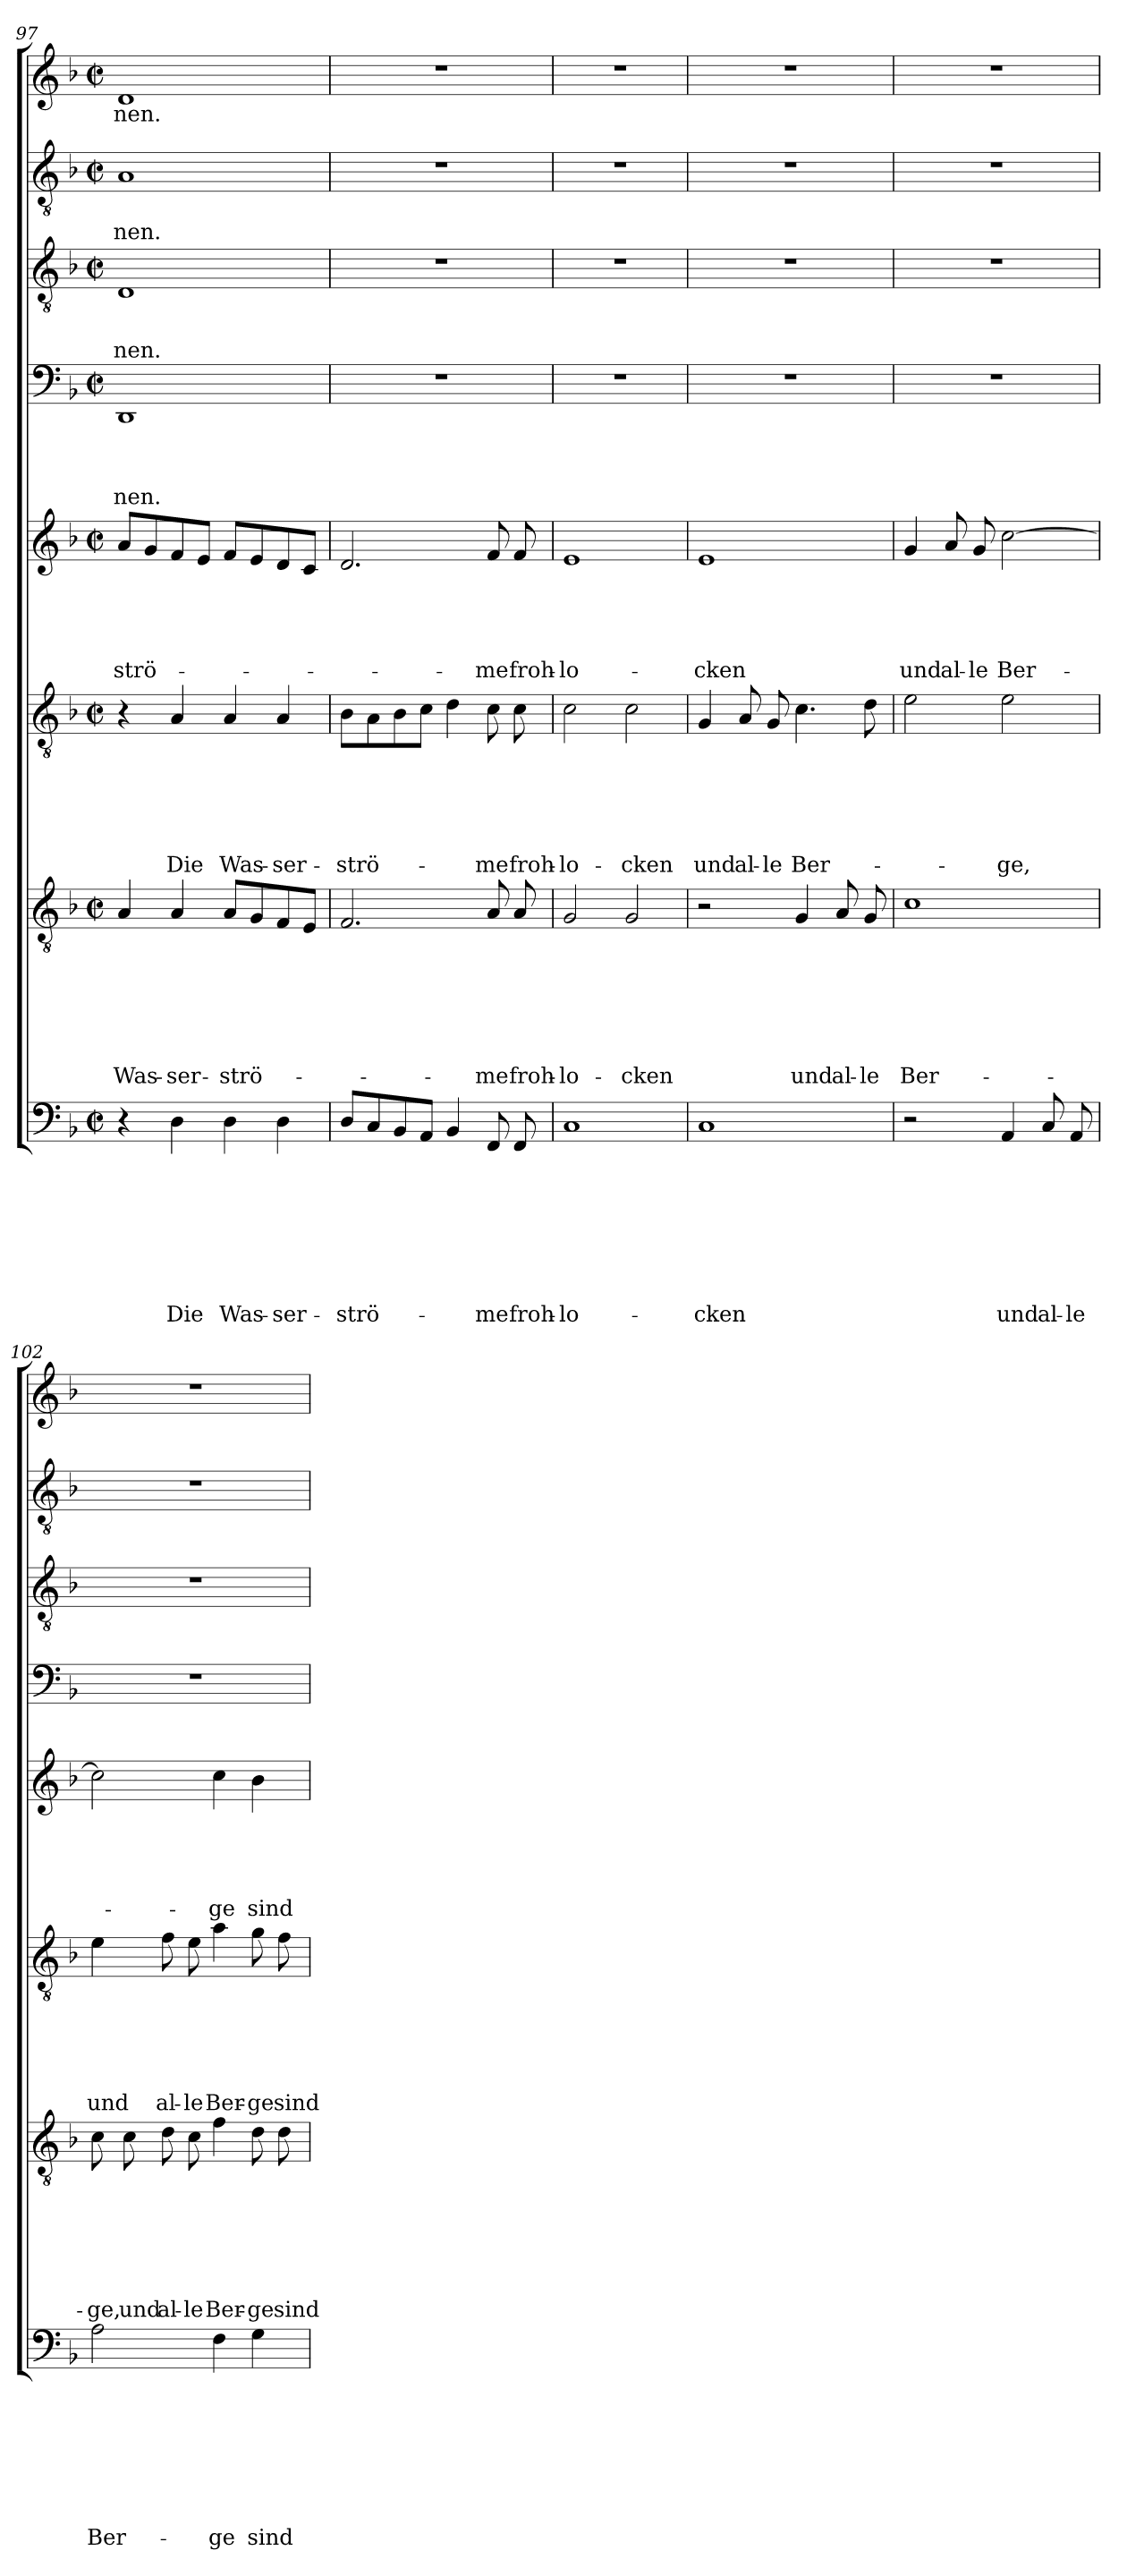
**kern	**text	**text	**text	**text	**text	**text	**text	**text	**kern	**text	**text	**text	**text	**text	**text	**text	**kern	**text	**text	**text	**text	**text	**text	**kern	**text	**text	**text	**text	**text	**kern	**text	**text	**text	**text	**kern	**text	**text	**text	**kern	**text	**text	**kern	**text
*part8	*part8	*part8	*part8	*part8	*part8	*part8	*part8	*part8	*part7	*part7	*part7	*part7	*part7	*part7	*part7	*part7	*part6	*part6	*part6	*part6	*part6	*part6	*part6	*part5	*part5	*part5	*part5	*part5	*part5	*part4	*part4	*part4	*part4	*part4	*part3	*part3	*part3	*part3	*part2	*part2	*part2	*part1	*part1
*staff8	*staff8	*staff8	*staff8	*staff8	*staff8	*staff8	*staff8	*staff8	*staff7	*staff7	*staff7	*staff7	*staff7	*staff7	*staff7	*staff7	*staff6	*staff6	*staff6	*staff6	*staff6	*staff6	*staff6	*staff5	*staff5	*staff5	*staff5	*staff5	*staff5	*staff4	*staff4	*staff4	*staff4	*staff4	*staff3	*staff3	*staff3	*staff3	*staff2	*staff2	*staff2	*staff1	*staff1
*clefF4	*	*	*	*	*	*	*	*	*clefGv2	*	*	*	*	*	*	*	*clefGv2	*	*	*	*	*	*	*clefG2	*	*	*	*	*	*clefF4	*	*	*	*	*clefGv2	*	*	*	*clefGv2	*	*	*clefG2	*
*k[b-]	*	*	*	*	*	*	*	*	*k[b-]	*	*	*	*	*	*	*	*k[b-]	*	*	*	*	*	*	*k[b-]	*	*	*	*	*	*k[b-]	*	*	*	*	*k[b-]	*	*	*	*k[b-]	*	*	*k[b-]	*
*F:	*	*	*	*	*	*	*	*	*F:	*	*	*	*	*	*	*	*F:	*	*	*	*	*	*	*F:	*	*	*	*	*	*F:	*	*	*	*	*F:	*	*	*	*F:	*	*	*F:	*
*M2/2	*	*	*	*	*	*	*	*	*M2/2	*	*	*	*	*	*	*	*M2/2	*	*	*	*	*	*	*M2/2	*	*	*	*	*	*M2/2	*	*	*	*	*M2/2	*	*	*	*M2/2	*	*	*M2/2	*
*met(c|)	*	*	*	*	*	*	*	*	*met(c|)	*	*	*	*	*	*	*	*met(c|)	*	*	*	*	*	*	*met(c|)	*	*	*	*	*	*met(c|)	*	*	*	*	*met(c|)	*	*	*	*met(c|)	*	*	*met(c|)	*
=97	=97	=97	=97	=97	=97	=97	=97	=97	=97	=97	=97	=97	=97	=97	=97	=97	=97	=97	=97	=97	=97	=97	=97	=97	=97	=97	=97	=97	=97	=97	=97	=97	=97	=97	=97	=97	=97	=97	=97	=97	=97	=97	=97
!	!	!	!	!	!	!	!	!	!	!	!	!	!	!	!	!LO:LY:b	!	!	!	!	!	!	!	!	!	!	!	!	!LO:LY:b	!	!	!	!	!LO:LY:b	!	!	!	!LO:LY:b	!	!	!LO:LY:b	!	!LO:LY:b
4r	.	.	.	.	.	.	.	.	4A/	.	.	.	.	.	.	Was-	4r	.	.	.	.	.	.	8a/L	.	.	.	.	-strö-	1DD	.	.	.	-nen.	1D	.	.	-nen.	1A	.	-nen.	1d	-nen.
.	.	.	.	.	.	.	.	.	.	.	.	.	.	.	.	.	.	.	.	.	.	.	.	8g/	.	.	.	.	.	.	.	.	.	.	.	.	.	.	.	.	.	.	.
!	!	!	!	!	!	!	!	!LO:LY:b	!	!	!	!	!	!	!	!LO:LY:b	!	!	!	!	!	!	!LO:LY:b	!	!	!	!	!	!	!	!	!	!	!	!	!	!	!	!	!	!	!	!
4D\	.	.	.	.	.	.	.	Die	4A/	.	.	.	.	.	.	-ser-	4A/	.	.	.	.	.	Die	8f/	.	.	.	.	.	.	.	.	.	.	.	.	.	.	.	.	.	.	.
.	.	.	.	.	.	.	.	.	.	.	.	.	.	.	.	.	.	.	.	.	.	.	.	8e/J	.	.	.	.	.	.	.	.	.	.	.	.	.	.	.	.	.	.	.
!	!	!	!	!	!	!	!	!LO:LY:b	!	!	!	!	!	!	!	!LO:LY:b	!	!	!	!	!	!	!LO:LY:b	!	!	!	!	!	!	!	!	!	!	!	!	!	!	!	!	!	!	!	!
4D\	.	.	.	.	.	.	.	Was-	8A/L	.	.	.	.	.	.	-strö-	4A/	.	.	.	.	.	Was-	8f/L	.	.	.	.	.	.	.	.	.	.	.	.	.	.	.	.	.	.	.
.	.	.	.	.	.	.	.	.	8G/	.	.	.	.	.	.	.	.	.	.	.	.	.	.	8e/	.	.	.	.	.	.	.	.	.	.	.	.	.	.	.	.	.	.	.
!	!	!	!	!	!	!	!	!LO:LY:b	!	!	!	!	!	!	!	!	!	!	!	!	!	!	!LO:LY:b	!	!	!	!	!	!	!	!	!	!	!	!	!	!	!	!	!	!	!	!
4D\	.	.	.	.	.	.	.	-ser-	8F/	.	.	.	.	.	.	.	4A/	.	.	.	.	.	-ser-	8d/	.	.	.	.	.	.	.	.	.	.	.	.	.	.	.	.	.	.	.
.	.	.	.	.	.	.	.	.	8E/J	.	.	.	.	.	.	.	.	.	.	.	.	.	.	8c/J	.	.	.	.	.	.	.	.	.	.	.	.	.	.	.	.	.	.	.
!!LO:LB:g=z
=98	=98	=98	=98	=98	=98	=98	=98	=98	=98	=98	=98	=98	=98	=98	=98	=98	=98	=98	=98	=98	=98	=98	=98	=98	=98	=98	=98	=98	=98	=98	=98	=98	=98	=98	=98	=98	=98	=98	=98	=98	=98	=98	=98
!	!	!	!	!	!	!	!	!LO:LY:b	!	!	!	!	!	!	!	!	!	!	!	!	!	!	!LO:LY:b	!	!	!	!	!	!	!	!	!	!	!	!	!	!	!	!	!	!	!	!
8D/L	.	.	.	.	.	.	.	-strö-	2.F/	.	.	.	.	.	.	.	8B-\L	.	.	.	.	.	-strö-	2.d/	.	.	.	.	.	1r	.	.	.	.	1r	.	.	.	1r	.	.	1r	.
8C/	.	.	.	.	.	.	.	.	.	.	.	.	.	.	.	.	8A\	.	.	.	.	.	.	.	.	.	.	.	.	.	.	.	.	.	.	.	.	.	.	.	.	.	.
8BB-/	.	.	.	.	.	.	.	.	.	.	.	.	.	.	.	.	8B-\	.	.	.	.	.	.	.	.	.	.	.	.	.	.	.	.	.	.	.	.	.	.	.	.	.	.
8AA/J	.	.	.	.	.	.	.	.	.	.	.	.	.	.	.	.	8c\J	.	.	.	.	.	.	.	.	.	.	.	.	.	.	.	.	.	.	.	.	.	.	.	.	.	.
4BB-/	.	.	.	.	.	.	.	.	.	.	.	.	.	.	.	.	4d\	.	.	.	.	.	.	.	.	.	.	.	.	.	.	.	.	.	.	.	.	.	.	.	.	.	.
!	!	!	!	!	!	!	!	!LO:LY:b	!	!	!	!	!	!	!	!LO:LY:b	!	!	!	!	!	!	!LO:LY:b	!	!	!	!	!	!LO:LY:b	!	!	!	!	!	!	!	!	!	!	!	!	!	!
8FF/	.	.	.	.	.	.	.	-me	8A/	.	.	.	.	.	.	-me	8c\	.	.	.	.	.	-me	8f/	.	.	.	.	-me	.	.	.	.	.	.	.	.	.	.	.	.	.	.
!	!	!	!	!	!	!	!	!LO:LY:b	!	!	!	!	!	!	!	!LO:LY:b	!	!	!	!	!	!	!LO:LY:b	!	!	!	!	!	!LO:LY:b	!	!	!	!	!	!	!	!	!	!	!	!	!	!
8FF/	.	.	.	.	.	.	.	froh-	8A/	.	.	.	.	.	.	froh-	8c\	.	.	.	.	.	froh-	8f/	.	.	.	.	froh-	.	.	.	.	.	.	.	.	.	.	.	.	.	.
=99	=99	=99	=99	=99	=99	=99	=99	=99	=99	=99	=99	=99	=99	=99	=99	=99	=99	=99	=99	=99	=99	=99	=99	=99	=99	=99	=99	=99	=99	=99	=99	=99	=99	=99	=99	=99	=99	=99	=99	=99	=99	=99	=99
!	!	!	!	!	!	!	!	!LO:LY:b	!	!	!	!	!	!	!	!LO:LY:b	!	!	!	!	!	!	!LO:LY:b	!	!	!	!	!	!LO:LY:b	!	!	!	!	!	!	!	!	!	!	!	!	!	!
1C	.	.	.	.	.	.	.	-lo-	2G/	.	.	.	.	.	.	-lo-	2c\	.	.	.	.	.	-lo-	1e	.	.	.	.	-lo-	1r	.	.	.	.	1r	.	.	.	1r	.	.	1r	.
!	!	!	!	!	!	!	!	!	!	!	!	!	!	!	!	!LO:LY:b	!	!	!	!	!	!	!LO:LY:b	!	!	!	!	!	!	!	!	!	!	!	!	!	!	!	!	!	!	!	!
.	.	.	.	.	.	.	.	.	2G/	.	.	.	.	.	.	-cken	2c\	.	.	.	.	.	-cken	.	.	.	.	.	.	.	.	.	.	.	.	.	.	.	.	.	.	.	.
=100	=100	=100	=100	=100	=100	=100	=100	=100	=100	=100	=100	=100	=100	=100	=100	=100	=100	=100	=100	=100	=100	=100	=100	=100	=100	=100	=100	=100	=100	=100	=100	=100	=100	=100	=100	=100	=100	=100	=100	=100	=100	=100	=100
!	!	!	!	!	!	!	!	!LO:LY:b	!	!	!	!	!	!	!	!	!	!	!	!	!	!	!LO:LY:b	!	!	!	!	!	!LO:LY:b	!	!	!	!	!	!	!	!	!	!	!	!	!	!
1C	.	.	.	.	.	.	.	-cken	2r	.	.	.	.	.	.	.	4G/	.	.	.	.	.	und	1e	.	.	.	.	-cken	1r	.	.	.	.	1r	.	.	.	1r	.	.	1r	.
!	!	!	!	!	!	!	!	!	!	!	!	!	!	!	!	!	!	!	!	!	!	!	!LO:LY:b	!	!	!	!	!	!	!	!	!	!	!	!	!	!	!	!	!	!	!	!
.	.	.	.	.	.	.	.	.	.	.	.	.	.	.	.	.	8A/	.	.	.	.	.	al-	.	.	.	.	.	.	.	.	.	.	.	.	.	.	.	.	.	.	.	.
!	!	!	!	!	!	!	!	!	!	!	!	!	!	!	!	!	!	!	!	!	!	!	!LO:LY:b	!	!	!	!	!	!	!	!	!	!	!	!	!	!	!	!	!	!	!	!
.	.	.	.	.	.	.	.	.	.	.	.	.	.	.	.	.	8G/	.	.	.	.	.	-le	.	.	.	.	.	.	.	.	.	.	.	.	.	.	.	.	.	.	.	.
!	!	!	!	!	!	!	!	!	!	!	!	!	!	!	!	!LO:LY:b	!	!	!	!	!	!	!LO:LY:b	!	!	!	!	!	!	!	!	!	!	!	!	!	!	!	!	!	!	!	!
.	.	.	.	.	.	.	.	.	4G/	.	.	.	.	.	.	und	4.c\	.	.	.	.	.	Ber-	.	.	.	.	.	.	.	.	.	.	.	.	.	.	.	.	.	.	.	.
!	!	!	!	!	!	!	!	!	!	!	!	!	!	!	!	!LO:LY:b	!	!	!	!	!	!	!	!	!	!	!	!	!	!	!	!	!	!	!	!	!	!	!	!	!	!	!
.	.	.	.	.	.	.	.	.	8A/	.	.	.	.	.	.	al-	.	.	.	.	.	.	.	.	.	.	.	.	.	.	.	.	.	.	.	.	.	.	.	.	.	.	.
!	!	!	!	!	!	!	!	!	!	!	!	!	!	!	!	!LO:LY:b	!	!	!	!	!	!	!	!	!	!	!	!	!	!	!	!	!	!	!	!	!	!	!	!	!	!	!
.	.	.	.	.	.	.	.	.	8G/	.	.	.	.	.	.	-le	8d\	.	.	.	.	.	.	.	.	.	.	.	.	.	.	.	.	.	.	.	.	.	.	.	.	.	.
=101	=101	=101	=101	=101	=101	=101	=101	=101	=101	=101	=101	=101	=101	=101	=101	=101	=101	=101	=101	=101	=101	=101	=101	=101	=101	=101	=101	=101	=101	=101	=101	=101	=101	=101	=101	=101	=101	=101	=101	=101	=101	=101	=101
!	!	!	!	!	!	!	!	!	!	!	!	!	!	!	!	!LO:LY:b	!	!	!	!	!	!	!	!	!	!	!	!	!LO:LY:b	!	!	!	!	!	!	!	!	!	!	!	!	!	!
2r	.	.	.	.	.	.	.	.	1c	.	.	.	.	.	.	Ber-	2e\	.	.	.	.	.	.	4g/	.	.	.	.	und	1r	.	.	.	.	1r	.	.	.	1r	.	.	1r	.
!	!	!	!	!	!	!	!	!	!	!	!	!	!	!	!	!	!	!	!	!	!	!	!	!	!	!	!	!	!LO:LY:b	!	!	!	!	!	!	!	!	!	!	!	!	!	!
.	.	.	.	.	.	.	.	.	.	.	.	.	.	.	.	.	.	.	.	.	.	.	.	8a/	.	.	.	.	al-	.	.	.	.	.	.	.	.	.	.	.	.	.	.
!	!	!	!	!	!	!	!	!	!	!	!	!	!	!	!	!	!	!	!	!	!	!	!	!	!	!	!	!	!LO:LY:b	!	!	!	!	!	!	!	!	!	!	!	!	!	!
.	.	.	.	.	.	.	.	.	.	.	.	.	.	.	.	.	.	.	.	.	.	.	.	8g/	.	.	.	.	-le	.	.	.	.	.	.	.	.	.	.	.	.	.	.
!	!	!	!	!	!	!	!	!LO:LY:b	!	!	!	!	!	!	!	!	!	!	!	!	!	!	!LO:LY:b	!	!	!	!	!	!LO:LY:b	!	!	!	!	!	!	!	!	!	!	!	!	!	!
4AA/	.	.	.	.	.	.	.	und	.	.	.	.	.	.	.	.	2e\	.	.	.	.	.	-ge,	[2cc\	.	.	.	.	Ber-	.	.	.	.	.	.	.	.	.	.	.	.	.	.
!	!	!	!	!	!	!	!	!LO:LY:b	!	!	!	!	!	!	!	!	!	!	!	!	!	!	!	!	!	!	!	!	!	!	!	!	!	!	!	!	!	!	!	!	!	!	!
8C/	.	.	.	.	.	.	.	al-	.	.	.	.	.	.	.	.	.	.	.	.	.	.	.	.	.	.	.	.	.	.	.	.	.	.	.	.	.	.	.	.	.	.	.
!	!	!	!	!	!	!	!	!LO:LY:b	!	!	!	!	!	!	!	!	!	!	!	!	!	!	!	!	!	!	!	!	!	!	!	!	!	!	!	!	!	!	!	!	!	!	!
8AA/	.	.	.	.	.	.	.	-le	.	.	.	.	.	.	.	.	.	.	.	.	.	.	.	.	.	.	.	.	.	.	.	.	.	.	.	.	.	.	.	.	.	.	.
=102	=102	=102	=102	=102	=102	=102	=102	=102	=102	=102	=102	=102	=102	=102	=102	=102	=102	=102	=102	=102	=102	=102	=102	=102	=102	=102	=102	=102	=102	=102	=102	=102	=102	=102	=102	=102	=102	=102	=102	=102	=102	=102	=102
!	!	!	!	!	!	!	!	!LO:LY:b	!	!	!	!	!	!	!	!LO:LY:b	!	!	!	!	!	!	!LO:LY:b	!	!	!	!	!	!	!	!	!	!	!	!	!	!	!	!	!	!	!	!
2A\	.	.	.	.	.	.	.	Ber-	8c\	.	.	.	.	.	.	-ge,	4e\	.	.	.	.	.	und	2cc\]	.	.	.	.	.	1r	.	.	.	.	1r	.	.	.	1r	.	.	1r	.
!	!	!	!	!	!	!	!	!	!	!	!	!	!	!	!	!LO:LY:b	!	!	!	!	!	!	!	!	!	!	!	!	!	!	!	!	!	!	!	!	!	!	!	!	!	!	!
.	.	.	.	.	.	.	.	.	8c\	.	.	.	.	.	.	und	.	.	.	.	.	.	.	.	.	.	.	.	.	.	.	.	.	.	.	.	.	.	.	.	.	.	.
!	!	!	!	!	!	!	!	!	!	!	!	!	!	!	!	!LO:LY:b	!	!	!	!	!	!	!LO:LY:b	!	!	!	!	!	!	!	!	!	!	!	!	!	!	!	!	!	!	!	!
.	.	.	.	.	.	.	.	.	8d\	.	.	.	.	.	.	al-	8f\	.	.	.	.	.	al-	.	.	.	.	.	.	.	.	.	.	.	.	.	.	.	.	.	.	.	.
!	!	!	!	!	!	!	!	!	!	!	!	!	!	!	!	!LO:LY:b	!	!	!	!	!	!	!LO:LY:b	!	!	!	!	!	!	!	!	!	!	!	!	!	!	!	!	!	!	!	!
.	.	.	.	.	.	.	.	.	8c\	.	.	.	.	.	.	-le	8e\	.	.	.	.	.	-le	.	.	.	.	.	.	.	.	.	.	.	.	.	.	.	.	.	.	.	.
!	!	!	!	!	!	!	!	!LO:LY:b	!	!	!	!	!	!	!	!LO:LY:b	!	!	!	!	!	!	!LO:LY:b	!	!	!	!	!	!LO:LY:b	!	!	!	!	!	!	!	!	!	!	!	!	!	!
4F\	.	.	.	.	.	.	.	-ge	4f\	.	.	.	.	.	.	Ber-	4a\	.	.	.	.	.	Ber-	4cc\	.	.	.	.	-ge	.	.	.	.	.	.	.	.	.	.	.	.	.	.
!	!	!	!	!	!	!	!	!LO:LY:b	!	!	!	!	!	!	!	!LO:LY:b	!	!	!	!	!	!	!LO:LY:b	!	!	!	!	!	!LO:LY:b	!	!	!	!	!	!	!	!	!	!	!	!	!	!
4G\	.	.	.	.	.	.	.	sind	8d\	.	.	.	.	.	.	-ge	8g\	.	.	.	.	.	-ge	4b-\	.	.	.	.	sind	.	.	.	.	.	.	.	.	.	.	.	.	.	.
!	!	!	!	!	!	!	!	!	!	!	!	!	!	!	!	!LO:LY:b	!	!	!	!	!	!	!LO:LY:b	!	!	!	!	!	!	!	!	!	!	!	!	!	!	!	!	!	!	!	!
.	.	.	.	.	.	.	.	.	8d\	.	.	.	.	.	.	sind	8f\	.	.	.	.	.	sind	.	.	.	.	.	.	.	.	.	.	.	.	.	.	.	.	.	.	.	.
=	=	=	=	=	=	=	=	=	=	=	=	=	=	=	=	=	=	=	=	=	=	=	=	=	=	=	=	=	=	=	=	=	=	=	=	=	=	=	=	=	=	=	=
*-	*-	*-	*-	*-	*-	*-	*-	*-	*-	*-	*-	*-	*-	*-	*-	*-	*-	*-	*-	*-	*-	*-	*-	*-	*-	*-	*-	*-	*-	*-	*-	*-	*-	*-	*-	*-	*-	*-	*-	*-	*-	*-	*-
